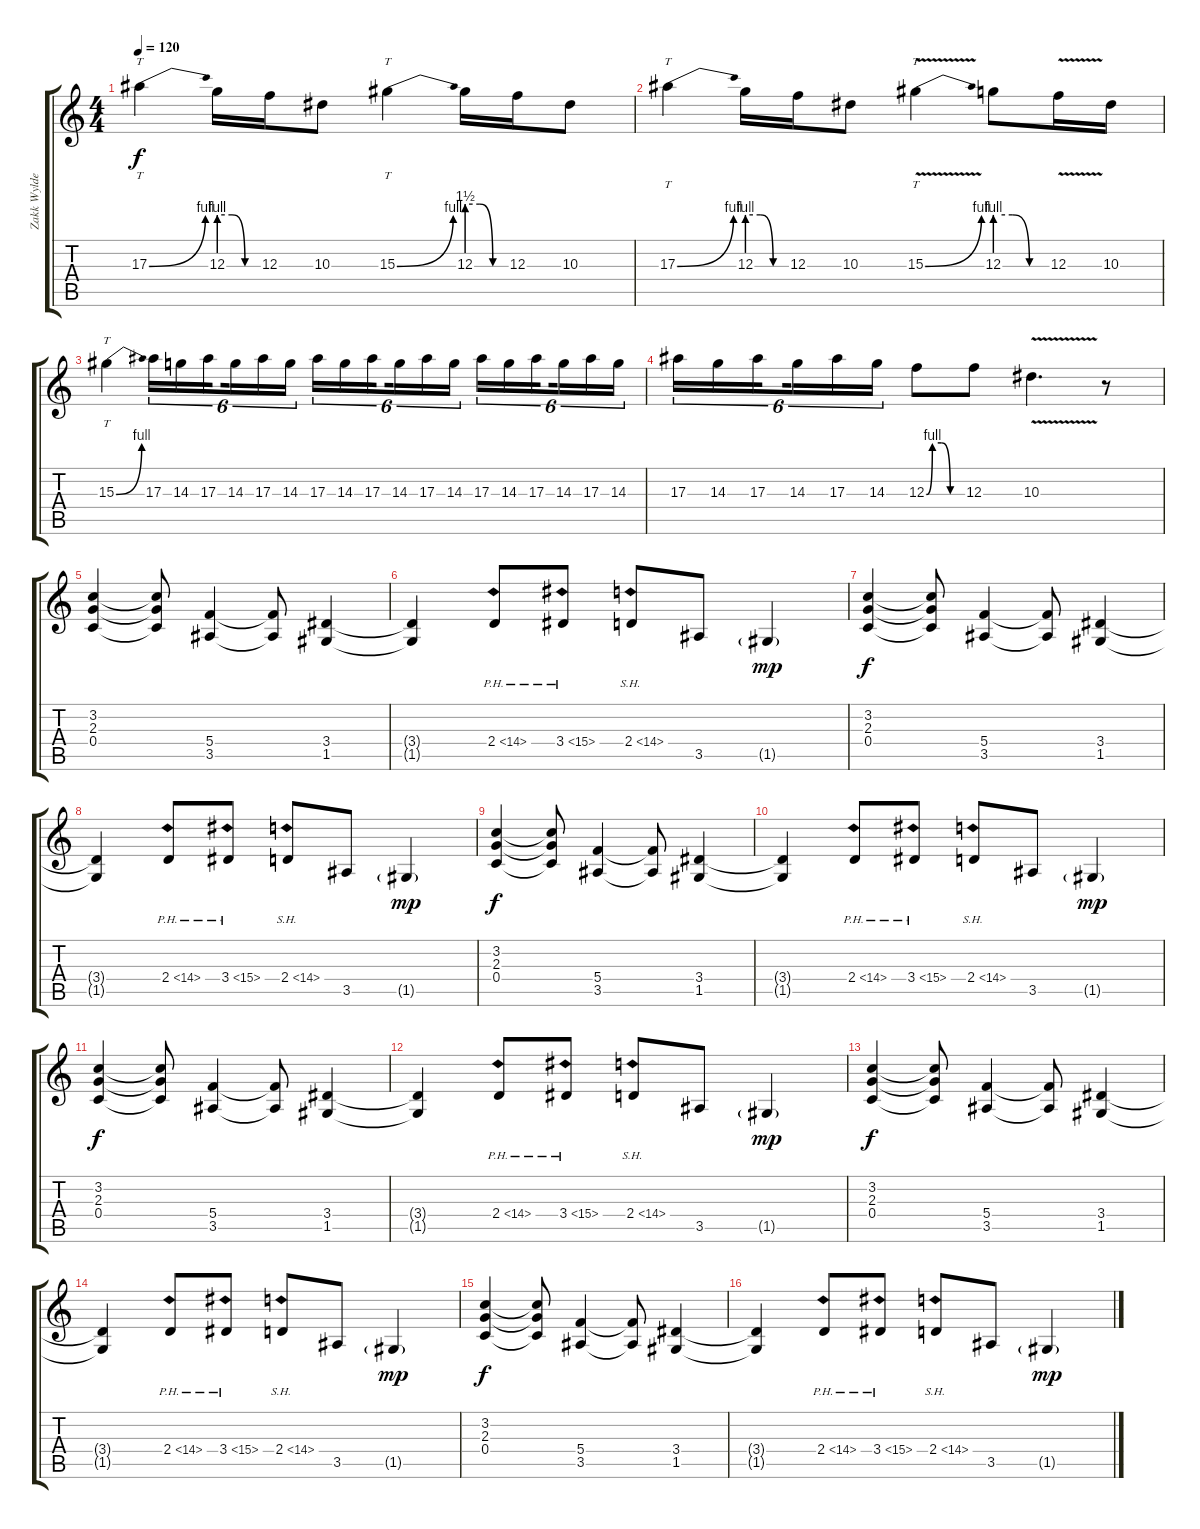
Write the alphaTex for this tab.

\track ("Zakk Wylde" "Zakk Wylde") {instrument distortionguitar}
\staff {score tabs}
\tuning (D4 A3 F3 C3 G2 C2) {hide}
\ts (4 4)
\tempo 120
\clef g2
\ks c
17.3{be (bend 0 0 60 4)}.4{tt dy f} 12.3{be (custom 0 4 20 4 40 0 60 0)}.16 12.3.16 10.3.8 15.3{be (bend 0 0 60 4)}.4{tt} 12.3{be (custom 0 6 20 6 40 0 60 0)}.16 12.3.16 10.3.8 |
17.3{be (bend 0 0 60 4)}.4{tt} 12.3{be (custom 0 4 20 4 40 0 60 0)}.16 12.3.16 10.3.8 15.3{be (bend 0 0 60 4) v}.4{tt} 12.3{be (custom 0 4 20 4 40 0 60 0)}.8 12.3{v}.16 10.3.16 |
15.3{be (bend 0 0 60 4)}.4{tt} 17.3.16{tu (6 4)} 14.3.16{tu (6 4)} 17.3.16{tu (6 4) beam splitsecondary} 14.3.16{tu (6 4)} 17.3.16{tu (6 4)} 14.3.16{tu (6 4)} 17.3.16{tu (6 4)} 14.3.16{tu (6 4)} 17.3.16{tu (6 4) beam splitsecondary} 14.3.16{tu (6 4)} 17.3.16{tu (6 4)} 14.3.16{tu (6 4)} 17.3.16{tu (6 4)} 14.3.16{tu (6 4)} 17.3.16{tu (6 4) beam splitsecondary} 14.3.16{tu (6 4)} 17.3.16{tu (6 4)} 14.3.16{tu (6 4)} |
17.3.16{tu (6 4)} 14.3.16{tu (6 4)} 17.3.16{tu (6 4) beam splitsecondary} 14.3.16{tu (6 4)} 17.3.16{tu (6 4)} 14.3.16{tu (6 4)} 12.3{be (custom 0 0 10 4 25 4 40 0 60 0)}.8 12.3.8 10.3{v}.4{d} r.8 |
(3.2 2.3 0.4).4 (3.2{t} 2.3{t} 0.4{t}).8 (5.4 3.5).4 (5.4{t} 3.5{t}).8 (3.4 1.5).4 |
(3.4{t} 1.5{t}).4 2.4{ph 12}.8 3.4{ph 12}.8 2.4{sh 12}.8 3.5.8 1.5{g}.4{dy mp} |
(3.2 2.3 0.4).4{dy f} (3.2{t} 2.3{t} 0.4{t}).8 (5.4 3.5).4 (5.4{t} 3.5{t}).8 (3.4 1.5).4 |
(3.4{t} 1.5{t}).4 2.4{ph 12}.8 3.4{ph 12}.8 2.4{sh 12}.8 3.5.8 1.5{g}.4{dy mp} |
(3.2 2.3 0.4).4{dy f} (3.2{t} 2.3{t} 0.4{t}).8 (5.4 3.5).4 (5.4{t} 3.5{t}).8 (3.4 1.5).4 |
(3.4{t} 1.5{t}).4 2.4{ph 12}.8 3.4{ph 12}.8 2.4{sh 12}.8 3.5.8 1.5{g}.4{dy mp} |
(3.2 2.3 0.4).4{dy f} (3.2{t} 2.3{t} 0.4{t}).8 (5.4 3.5).4 (5.4{t} 3.5{t}).8 (3.4 1.5).4 |
(3.4{t} 1.5{t}).4 2.4{ph 12}.8 3.4{ph 12}.8 2.4{sh 12}.8 3.5.8 1.5{g}.4{dy mp} |
(3.2 2.3 0.4).4{dy f} (3.2{t} 2.3{t} 0.4{t}).8 (5.4 3.5).4 (5.4{t} 3.5{t}).8 (3.4 1.5).4 |
(3.4{t} 1.5{t}).4 2.4{ph 12}.8 3.4{ph 12}.8 2.4{sh 12}.8 3.5.8 1.5{g}.4{dy mp} |
(3.2 2.3 0.4).4{dy f} (3.2{t} 2.3{t} 0.4{t}).8 (5.4 3.5).4 (5.4{t} 3.5{t}).8 (3.4 1.5).4 |
(3.4{t} 1.5{t}).4 2.4{ph 12}.8 3.4{ph 12}.8 2.4{sh 12}.8 3.5.8 1.5{g}.4{dy mp}
